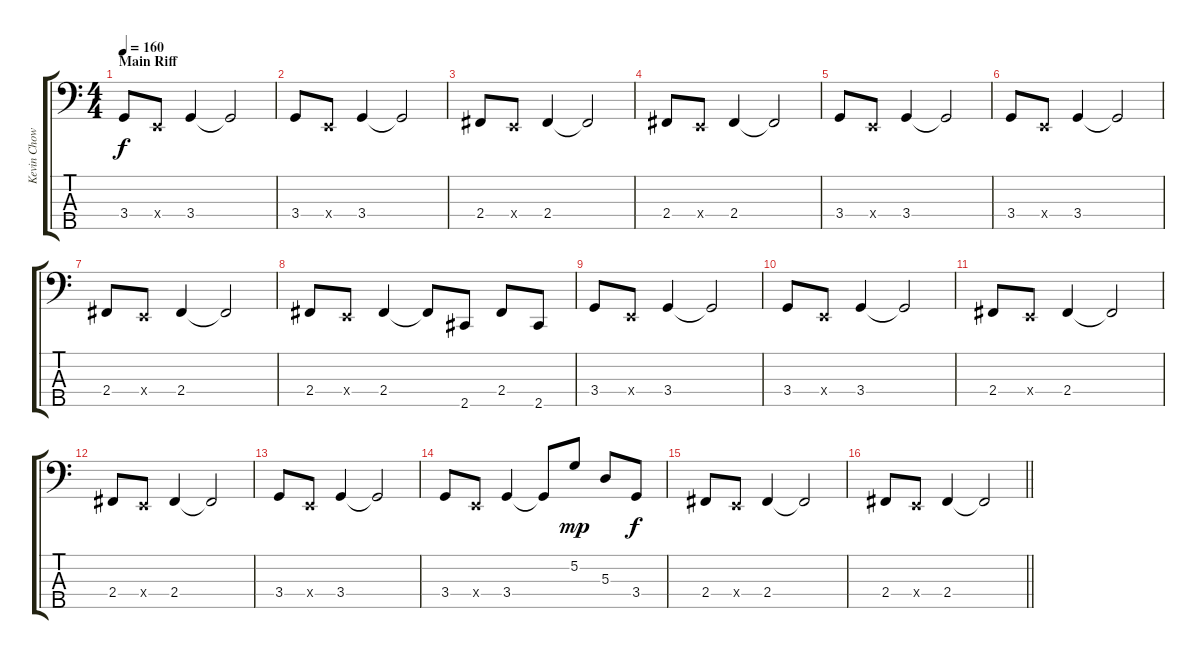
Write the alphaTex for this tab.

\track ("Kevin Chown" "Kevin Chow") {instrument electricbassfinger}
\staff {score tabs}
\tuning (G2 D2 A1 E1 B0) {hide}
\ts (4 4)
\section ("" "Main Riff")
\tempo 160
\clef f4
\ks c
3.4.8{dy f} 0.4{x}.8 3.4.4 3.4{t}.2 |
3.4.8 0.4{x}.8 3.4.4 3.4{t}.2 |
2.4.8 0.4{x}.8 2.4.4 2.4{t}.2 |
2.4.8 0.4{x}.8 2.4.4 2.4{t}.2 |
3.4.8 0.4{x}.8 3.4.4 3.4{t}.2 |
3.4.8 0.4{x}.8 3.4.4 3.4{t}.2 |
2.4.8 0.4{x}.8 2.4.4 2.4{t}.2 |
2.4.8 0.4{x}.8 2.4.4 2.4{t}.8 2.5.8 2.4.8 2.5.8 |
3.4.8 0.4{x}.8 3.4.4 3.4{t}.2 |
3.4.8 0.4{x}.8 3.4.4 3.4{t}.2 |
2.4.8 0.4{x}.8 2.4.4 2.4{t}.2 |
2.4.8 0.4{x}.8 2.4.4 2.4{t}.2 |
3.4.8 0.4{x}.8 3.4.4 3.4{t}.2 |
3.4.8 0.4{x}.8 3.4.4 3.4{t}.8 5.2.8{dy mp} 5.3.8 3.4.8{dy f} |
2.4.8 0.4{x}.8 2.4.4 2.4{t}.2 |
\barLineRight lightlight
2.4.8 0.4{x}.8 2.4.4 2.4{t}.2
